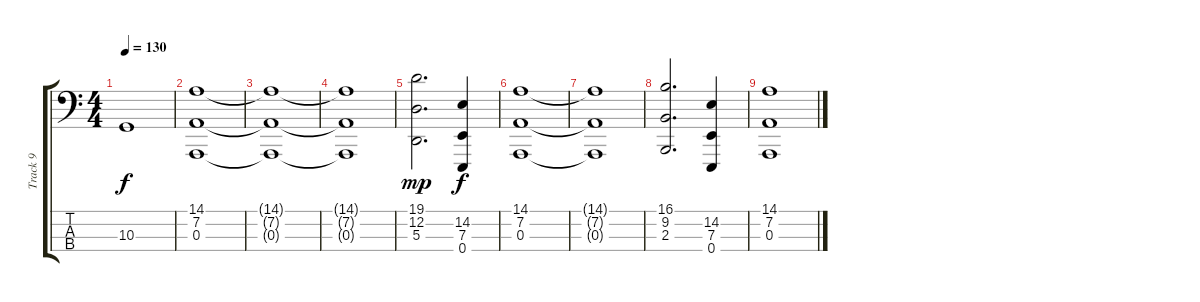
\track ("Track 9" "Track 9") {instrument stringensemble1}
\staff {score tabs}
\tuning (G2 D2 A1 E1) {hide}
\ts (4 4)
\tempo 130
\clef f4
\ks c
10.3{t}.1{dy f} |
(14.1 7.2 0.3).1 |
(14.1{t} 7.2{t} 0.3{t}).1 |
(14.1{t} 7.2{t} 0.3{t}).1 |
(19.1 12.2 5.3).2{d dy mp} (14.2 7.3 0.4).4{dy f} |
(14.1 7.2 0.3).1 |
(14.1{t} 7.2{t} 0.3{t}).1 |
(16.1 9.2 2.3).2{d} (14.2 7.3 0.4).4 |
(14.1 7.2 0.3).1
